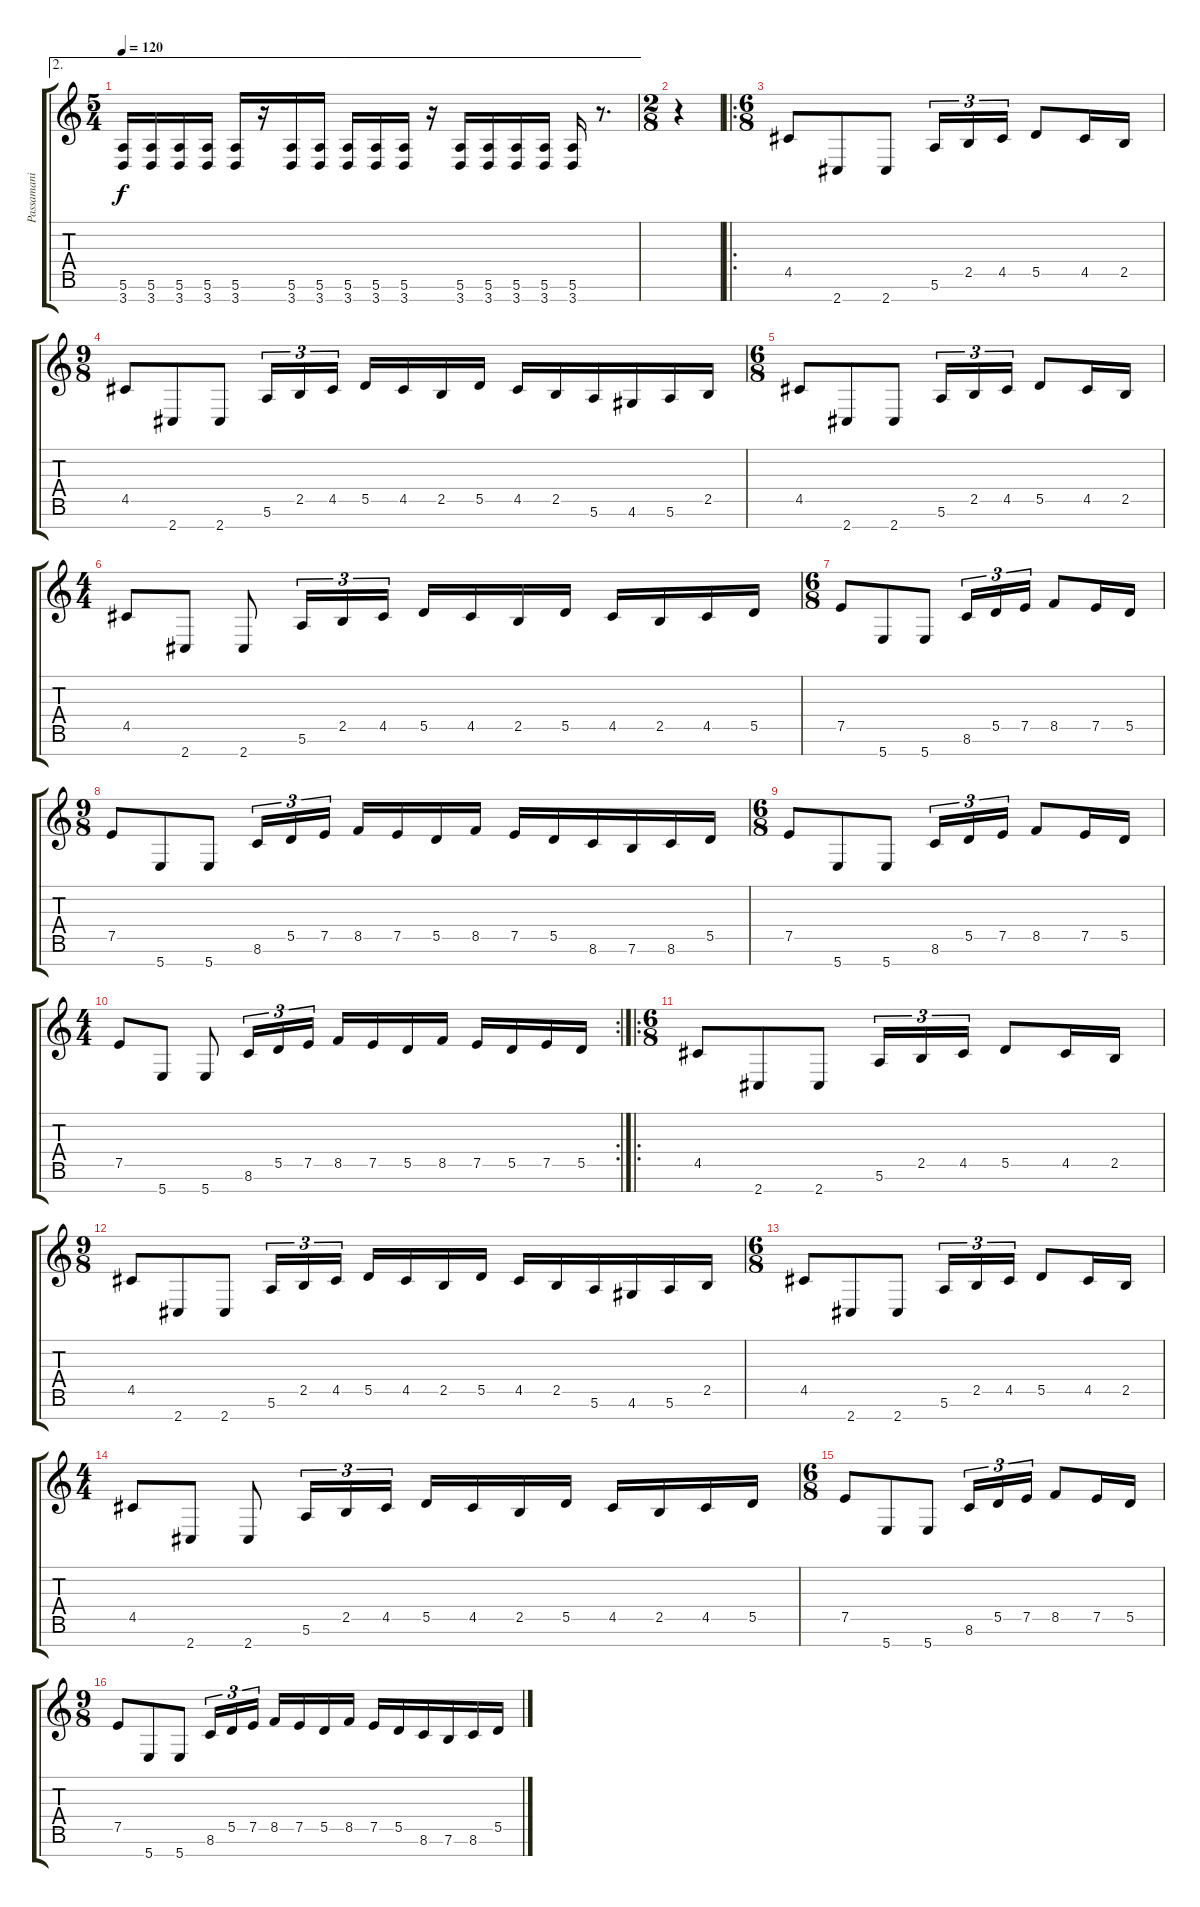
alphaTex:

\track ("Passamani" "Passamani") {instrument distortionguitar}
\staff {score tabs}
\tuning (E4 B3 G3 D3 A2 E2 B1) {hide}
\ae 2
\ts (5 4)
\tempo 120
\clef g2
\ks c
(5.6 3.7).16{dy f} (5.6 3.7).16 (5.6 3.7).16 (5.6 3.7).16 (5.6 3.7).16 r.16 (5.6 3.7).16 (5.6 3.7).16 (5.6 3.7).16 (5.6 3.7).16 (5.6 3.7).16 r.16 (5.6 3.7).16 (5.6 3.7).16 (5.6 3.7).16 (5.6 3.7).16 (5.6 3.7).16 r.8{d} |
\ts (2 8)
r.4 |
\ro
\ts (6 8)
4.5.8 2.7.8 2.7.8 5.6.16{tu (3 2)} 2.5.16{tu (3 2)} 4.5.16{tu (3 2)} 5.5.8 4.5.16 2.5.16 |
\ts (9 8)
4.5.8 2.7.8 2.7.8 5.6.16{tu (3 2)} 2.5.16{tu (3 2)} 4.5.16{tu (3 2)} 5.5.16 4.5.16 2.5.16 5.5.16 4.5.16 2.5.16 5.6.16 4.6.16 5.6.16 2.5.16 |
\ts (6 8)
4.5.8 2.7.8 2.7.8 5.6.16{tu (3 2)} 2.5.16{tu (3 2)} 4.5.16{tu (3 2)} 5.5.8 4.5.16 2.5.16 |
\ts (4 4)
4.5.8 2.7.8 2.7.8 5.6.16{tu (3 2)} 2.5.16{tu (3 2)} 4.5.16{tu (3 2)} 5.5.16 4.5.16 2.5.16 5.5.16 4.5.16 2.5.16 4.5.16 5.5.16 |
\ts (6 8)
7.5.8 5.7.8 5.7.8 8.6.16{tu (3 2)} 5.5.16{tu (3 2)} 7.5.16{tu (3 2)} 8.5.8 7.5.16 5.5.16 |
\ts (9 8)
7.5.8 5.7.8 5.7.8 8.6.16{tu (3 2)} 5.5.16{tu (3 2)} 7.5.16{tu (3 2)} 8.5.16 7.5.16 5.5.16 8.5.16 7.5.16 5.5.16 8.6.16 7.6.16 8.6.16 5.5.16 |
\ts (6 8)
7.5.8 5.7.8 5.7.8 8.6.16{tu (3 2)} 5.5.16{tu (3 2)} 7.5.16{tu (3 2)} 8.5.8 7.5.16 5.5.16 |
\rc 2
\ts (4 4)
7.5.8 5.7.8 5.7.8 8.6.16{tu (3 2)} 5.5.16{tu (3 2)} 7.5.16{tu (3 2)} 8.5.16 7.5.16 5.5.16 8.5.16 7.5.16 5.5.16 7.5.16 5.5.16 |
\ro
\ts (6 8)
4.5.8 2.7.8 2.7.8 5.6.16{tu (3 2)} 2.5.16{tu (3 2)} 4.5.16{tu (3 2)} 5.5.8 4.5.16 2.5.16 |
\ts (9 8)
4.5.8 2.7.8 2.7.8 5.6.16{tu (3 2)} 2.5.16{tu (3 2)} 4.5.16{tu (3 2)} 5.5.16 4.5.16 2.5.16 5.5.16 4.5.16 2.5.16 5.6.16 4.6.16 5.6.16 2.5.16 |
\ts (6 8)
4.5.8 2.7.8 2.7.8 5.6.16{tu (3 2)} 2.5.16{tu (3 2)} 4.5.16{tu (3 2)} 5.5.8 4.5.16 2.5.16 |
\ts (4 4)
4.5.8 2.7.8 2.7.8 5.6.16{tu (3 2)} 2.5.16{tu (3 2)} 4.5.16{tu (3 2)} 5.5.16 4.5.16 2.5.16 5.5.16 4.5.16 2.5.16 4.5.16 5.5.16 |
\ts (6 8)
7.5.8 5.7.8 5.7.8 8.6.16{tu (3 2)} 5.5.16{tu (3 2)} 7.5.16{tu (3 2)} 8.5.8 7.5.16 5.5.16 |
\ts (9 8)
7.5.8 5.7.8 5.7.8 8.6.16{tu (3 2)} 5.5.16{tu (3 2)} 7.5.16{tu (3 2)} 8.5.16 7.5.16 5.5.16 8.5.16 7.5.16 5.5.16 8.6.16 7.6.16 8.6.16 5.5.16
